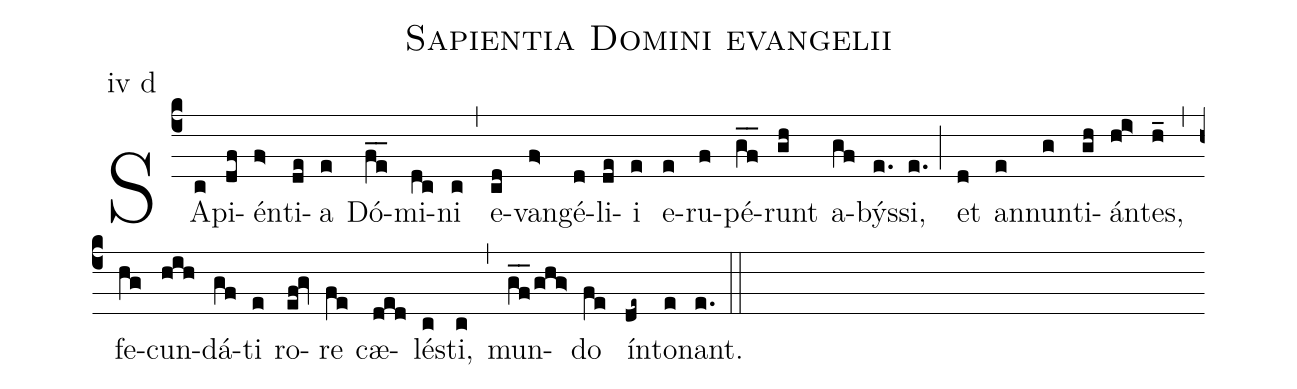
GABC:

name: Sapientia Domini evangelii;
annotation: iv d;
mode: 4;
%%
(c4)
SA(c)pi(df)én(f>)ti(de)a(e) Dó(fe__)mi(dc)ni(c) (,)
e(cd)van(f>)gé(d)li(de)i(e) e(e)ru(f)pé(gf__)runt(gh) a(gf)býs(e.)si,(e.) (;)
et(d) an(e)nun(g)ti(gh)án(hi>)tes,(h_) (,)
fe(hg)cun(hih)dá(gf)ti(e) ro(ef!gv)re(fe) cæ(ded)lés(c)ti,(c) (,)
mun(gf__/ghg>)do(fe) ín(de~)to(e)nant.(e.) (::)
